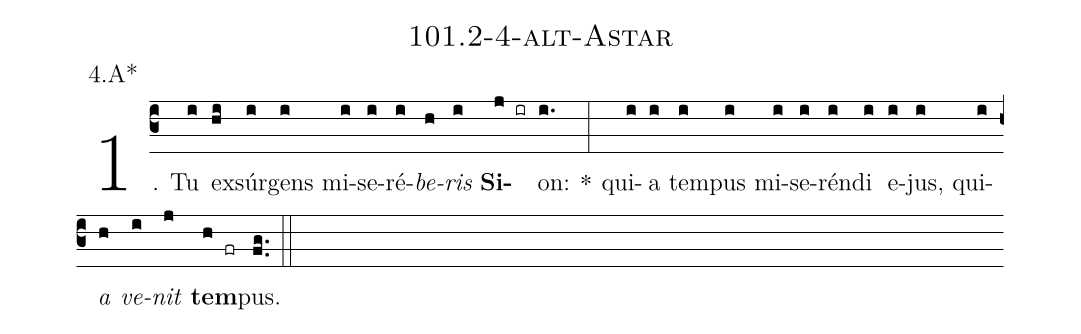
name: 101.2-4-alt-Astar;
annotation: 4.A*;
%%
(c3)1. Tu(i) ex(hi)súr(i)gens(i) mi(i)se(i)ré(i)<i>be</i>(h)<i>ris</i>(i) <b>Si</b>(j ir)on:(i.) *(:) qui(i)a(i) tem(i)pus(i) mi(i)se(i)rén(i)di(i) e(i)jus,(i) qui(i)<i>a</i>(h) <i>ve</i>(i)<i>nit</i>(j) <b>tem</b>(h fr)pus.(fg..) (::)


%E(i) u(h) o(i) u(j) a(h) e.(fg..) (::)
